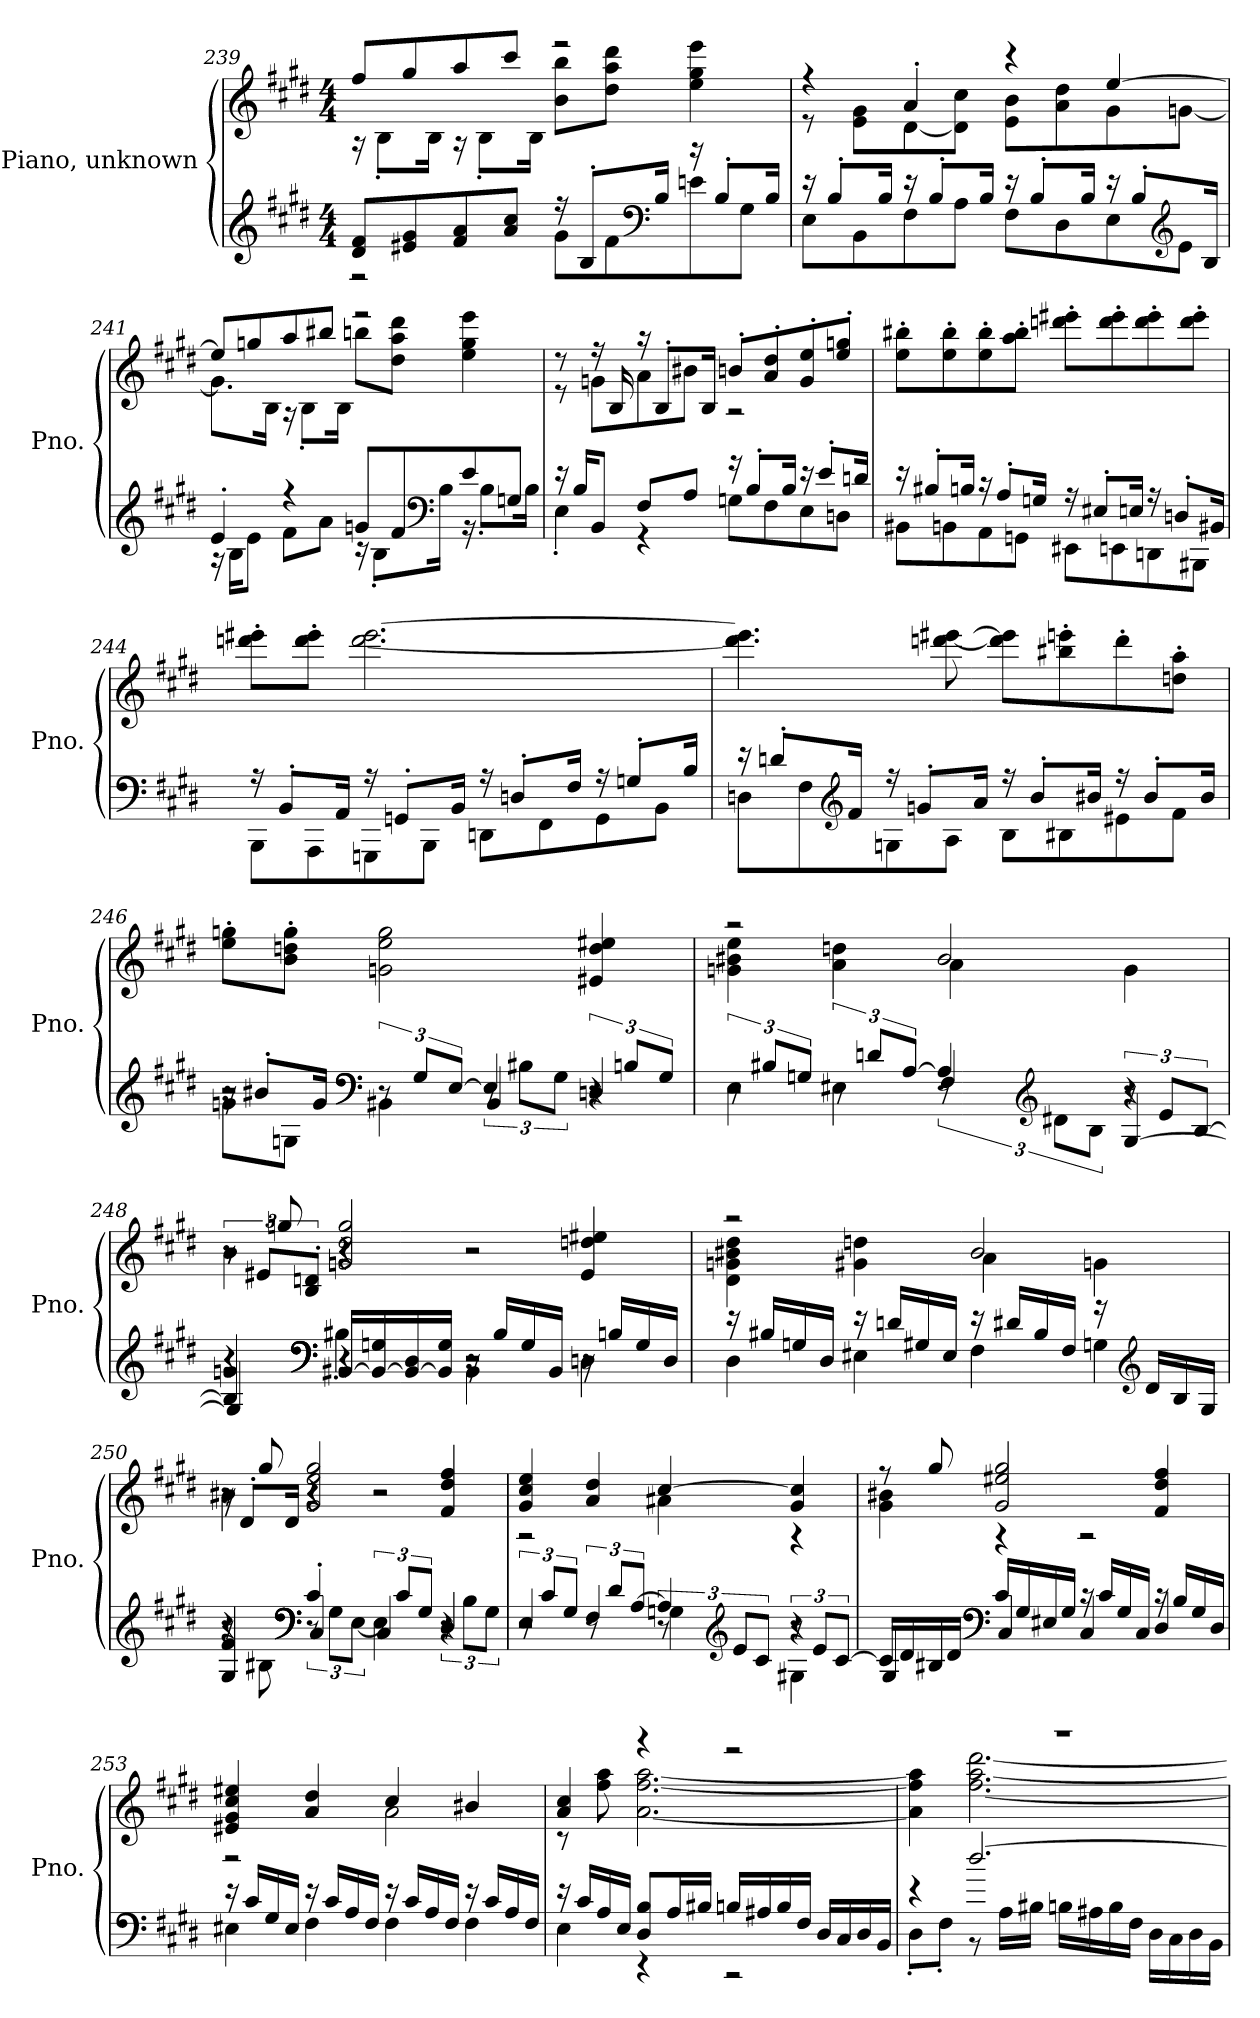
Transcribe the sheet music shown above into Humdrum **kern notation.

**kern	**kern
*part1	*part1
*staff2	*staff1
*I"Piano, unknown	*
*I'Pno.	*
*clefG2	*clefG2
*k[f#c#g#d#]	*k[f#c#g#d#]
*M4/4	*M4/4
=239	=239
*^	*^
8d#/ 8f#/L	2r	8ff#/L	16r
.	.	.	8B'\L
8e#X/ 8g#/	.	8gg#/	.
.	.	.	16B\Jk
8f#/ 8a/	.	8aa/	16r
.	.	.	8B'\L
8a/ 8cc#/J	.	8ccc#/J	.
.	.	.	16B\Jk
16r	8g#\L	2r	8b\ 8bb\L
8B'/L	.	.	.
.	8f#\	.	8dd#\ 8aa\ 8ddd#\J
*clefF4	*	*	*
16B/Jk	.	.	.
16r	8en\	.	4ee\ 4gg#\ 4eee\
8B'/L	.	.	.
.	8G#\J	.	.
16B/Jk	.	.	.
!!LO:LB:g=z	!!
=240	=240	=240	=240
16r	8E\L	4r	8r
8B'/L	.	.	.
.	8BB\	.	8e\ 8g#\L
16B/Jk	.	.	.
16r	8F#\	4a'/	[8d#\
8B'/L	.	.	.
.	8A\J	.	8d#\] 8cc#\J
16B/Jk	.	.	.
16r	8F#\L	4r	8e\ 8b\L
8B'/L	.	.	.
.	8D#\	.	8a\ 8dd#\
16B/Jk	.	.	.
16r	8E\	[4ee/	8g#\
8B'/L	.	.	.
*clefG2	*	*	*
.	8e\J	.	[8gn\J
16B/Jk	.	.	.
=241	=241	=241	=241
4e'/	16r	8ee/L]	8.g\L]
.	16B\KL	.	.
.	8e\J	8ggn/	.
.	.	.	16B\Jk
4r	8f#\L	8aa/	16r
.	.	.	8B'\L
.	8a\J	8bb#X/J	.
.	.	.	16B\Jk
8gn/L	16r	2r	8bbn\L
.	8B'\L	.	.
8f#/	.	.	8dd#\ 8aa\ 8ddd#\J
*clefF4	*	*	*
.	16B\Jk	.	.
8e/	16r	.	4ee\ 4gg\ 4eee\
.	8B'\L	.	.
8Gn/J	.	.	.
.	16B\Jk	.	.
!!LO:PB:g=z	!!
=242	=242	=242	=242
16r	4E'\	8r	8r
16B/KL	.	.	.
8BB/J	.	16r	8gn\L
.	.	16B/	.
8F#/L	4r	16r	8a\
.	.	8B'/L	.
8A/J	.	.	8b#X\J
.	.	16B/Jk	.
16r	8Gn\L	8bn'/L	2r
8B'/L	.	.	.
.	8F#\	8a/' 8dd#/'	.
16B/Jk	.	.	.
16r	8E\	8g/' 8ee/'	.
8e'/L	.	.	.
.	8Dn\J	8ee/' 8ggn/'J	.
16dn/Jk	.	.	.
*	*	*v	*v
!!LO:LB:g=z
=243	=243	=243
16r	8BB#X\L	8ee\' 8bb#X\'L
8B#X'/L	.	.
.	8BBn\	8ee\' 8bb#\'
16Bn/Jk	.	.
16r	8AA\	8ee\' 8bb#\'
8A'/L	.	.
.	8GGn\J	8aa\' 8bb#\'J
16Gn/Jk	.	.
16r	8EE#X\L	8dddn\' 8eee#X\'L
8E#X'/L	.	.
.	8EEn\	8ddd\' 8eee#\'
16En/Jk	.	.
16r	8DDn\	8ddd\' 8eee#\'
8Dn'/L	.	.
.	8BBB#X\J	8ddd\' 8eee#\'J
16BB#X/Jk	.	.
!!LO:LB:g=z
=244	=244	=244
16r	8BBB\L	8dddn\' 8eee#X\'L
8BB'/L	.	.
.	8AAA\	8ddd\' 8eee#\'J
16AA/Jk	.	.
16r	8GGGn\	[2.ddd\ [2.eee#\
8GGn'/L	.	.
.	8BBB\J	.
16BB/Jk	.	.
16r	8DDn\L	.
8Dn'/L	.	.
.	8FF#\	.
16F#/Jk	.	.
16r	8GG\	.
8Gn'/L	.	.
.	8BB\J	.
16B/Jk	.	.
=245	=245	=245
16r	8Dn\L	4.ddd\] 4.eee#\]
8dn'/L	.	.
.	8F#\	.
*clefG2	*	*
16f#/Jk	.	.
16r	8Gn\	.
8gn'/L	.	.
.	8A\J	[8dddn\ [8eee#X\
16a/Jk	.	.
16r	8B\L	8ddd\] 8eee#\]L
8b'/L	.	.
.	8B#X\	8bb#X\' 8eeen\'
16b#X/Jk	.	.
16r	8e#X\	8ddd'\
8b#'/L	.	.
.	8f#\J	8ddn\' 8aa\'J
16b#/Jk	.	.
!!LO:LB:g=z
=246	=246	=246
*	*^	*
16r	8gn\L	2r	8ee\' 8ggn\'L
8b#X'/L	.	.	.
.	8Gn\J	.	8b\' 8ddn\' 8gg\'J
16g/Jk	.	.	.
*clefF4	*	*	*
12r	4BB#X\	.	2gn\ 2ee\ 2gg\
12G/L	.	.	.
[12E/J	.	.	.
4E/]	12r	4BB#/	.
.	12B#X\L	.	.
.	12G\J	.	.
12r	4r	4Dn/	4e#X/ 4dd/ 4ee#X/
12Bn/L	.	.	.
12G/J	.	.	.
=247	=247	=247	=247
*	*	*	*^
12r	4E\	2r	2r	4gn\ 4b#X\ 4ee\
12B#X/L	.	.	.	.
12Gn/J	.	.	.	.
12r	4E#X\	.	.	4a\ 4ddn\
12dn/L	.	.	.	.
[12A/J	.	.	.	.
4A/]	12r	4F#/	2b#/	4a\
*clefG2	*	*	*	*
.	12d#X\L	.	.	.
.	12B#\J	.	.	.
12r	4r	[4G/	.	4g\
12e/L	.	.	.	.
[12B#/J	.	.	.	.
!!LO:LB:g=z
=248	=248	=248	=248	=248
*	*	*	*	*^
4B#/] 4gn/	4r	4G/]	8r	4b\	12r
.	.	.	.	.	12e#X/L
.	.	.	8ggn/	.	.
.	.	.	.	.	12B/' 12dn/'J
*clefF4	*	*	*	*	*
[16BB#X/LL	4B#X'\	4r	4r	4r	2gn/ 2dd#/ 2gg/
16BB#/_ 16Gn/	.	.	.	.	.
16BB#/_ 16D#/	.	.	.	.	.
16BB#/] 16G/JJ	.	.	.	.	.
16r	4BB#\	2r	2r	2r	.
16B#/LL	.	.	.	.	.
16G/	.	.	.	.	.
16BB#/JJ	.	.	.	.	.
16r	4Dn\	.	.	.	4e#/ 4ddn/ 4ee#X/
16Bn/LL	.	.	.	.	.
16G/	.	.	.	.	.
16D/JJ	.	.	.	.	.
*	*v	*v	*	*	*
*	*	*	*v	*v
!!LO:LB:g=z
=249	=249	=249	=249
16r	4D#\	2r	4d#\ 4gn\ 4b#X\ 4dd#\
16B#X/LL	.	.	.
16Gn/	.	.	.
16D#/JJ	.	.	.
16r	4E#X\	.	4g#X\ 4ddn\
16dn/LL	.	.	.
16G#X/	.	.	.
16E#/JJ	.	.	.
16r	4F#\	2b#/	4a\
16d#X/LL	.	.	.
16B#/	.	.	.
16F#/JJ	.	.	.
16r	4Gn\	.	4gn\
*clefG2	*	*	*
16d#/LL	.	.	.
16B#/	.	.	.
16G/JJ	.	.	.
=250	=250	=250	=250
*	*^	*	*^
4G#/ 4f#/	8r	4r	8r	4b#X\	16r
.	.	.	.	.	8d#'/L
.	8B#X\	.	8gg#/	.	.
.	.	.	.	.	16d#/Jk
*clefF4	*	*	*	*	*
4c#'/	12r	4C#/	4r	4r	2g#/ 2ee/ 2gg#/
.	12G#\L	.	.	.	.
.	[12E\J	.	.	.	.
12r	4E\]	4C#/	2r	2r	.
12c#/L	.	.	.	.	.
12G#/J	.	.	.	.	.
4r	12r	4D#/	.	.	4f#/ 4dd#/ 4ff#/
.	12B#\L	.	.	.	.
.	12G#\J	.	.	.	.
*	*	*	*	*v	*v
!!LO:PB:g=z
=251	=251	=251	=251	=251
12r	2r	4E/	4g#/ 4cc#/ 4ee/	2r
12c#/L	.	.	.	.
12G#/J	.	.	.	.
12r	.	4F#/	4a/ 4dd#/	.
12d#/L	.	.	.	.
[12A/J	.	.	.	.
4A/]	4Gn\	12r	[4cc#/	4a#X\
*clefG2	*	*	*	*
.	.	12e/L	.	.
.	.	12c#/J	.	.
12r	4G#X\	4r	4g#/ 4cc#/]	4r
12e/L	.	.	.	.
[12c#/J	.	.	.	.
*	*v	*v	*	*
=252	=252	=252	=252
16c#/LL]	4G#/	8r	4g#\ 4b#X\
16d#/	.	.	.
16B#X/	.	8gg#/	.
16d#/JJ	.	.	.
*clefF4	*	*	*
16c#/LL	4C#/	2g#/ 2ee#X/ 2gg#/	4r
16G#/	.	.	.
16E#X/	.	.	.
16G#/JJ	.	.	.
16r	4C#/	.	2r
16c#/LL	.	.	.
16G#/	.	.	.
16C#/JJ	.	.	.
16r	4D#/	4f#/ 4dd#/ 4ff#/	.
16B#/LL	.	.	.
16G#/	.	.	.
16D#/JJ	.	.	.
!!LO:LB:g=z	!!
=253	=253	=253	=253
16r	4E#X\	4e#X/ 4g#/ 4cc#/ 4ee#X/	2r
16c#/LL	.	.	.
16G#/	.	.	.
16E#/JJ	.	.	.
16r	4F#\	4a/ 4dd#/	.
16c#/LL	.	.	.
16A/	.	.	.
16F#/JJ	.	.	.
16r	4F#\	4cc#/	2a\
16c#/LL	.	.	.
16A/	.	.	.
16F#/JJ	.	.	.
16r	4F#\	4b#X/	.
16c#/LL	.	.	.
16A/	.	.	.
16F#/JJ	.	.	.
=254	=254	=254	=254
16r	4E\	4a/ 4cc#/	8r
16c#/LL	.	.	.
16A/	.	.	8ff#\ 8aa\
16E/JJ	.	.	.
8D#/ 8B/L	4r	4r	[2.a\ [2.ff#\ [2.aa\
16A/L	.	.	.
16B#X/JJ	.	.	.
16Bn/LL	2r	2r	.
16A#X/	.	.	.
16B/	.	.	.
16F#/JJ	.	.	.
16D#/LL	.	.	.
16C#/	.	.	.
16D#/	.	.	.
16BB/JJ	.	.	.
!!LO:LB:g=z	!!
=255	=255	=255	=255
4r	8D#'\L	1r	4a\] 4ff#\] 4aa\]
.	8F#'\J	.	.
[2.dd#/	8r	.	[2.ff#\ [2.aa\ [2.ddd#\
.	16A\LL	.	.
.	16B#X\JJ	.	.
.	16Bn\LL	.	.
.	16A#X\	.	.
.	16B\	.	.
.	16F#\JJ	.	.
.	16D#\LL	.	.
.	16C#\	.	.
.	16D#\	.	.
.	16BB\JJ	.	.
*v	*v	*	*
*	*v	*v
=	=
*-	*-
